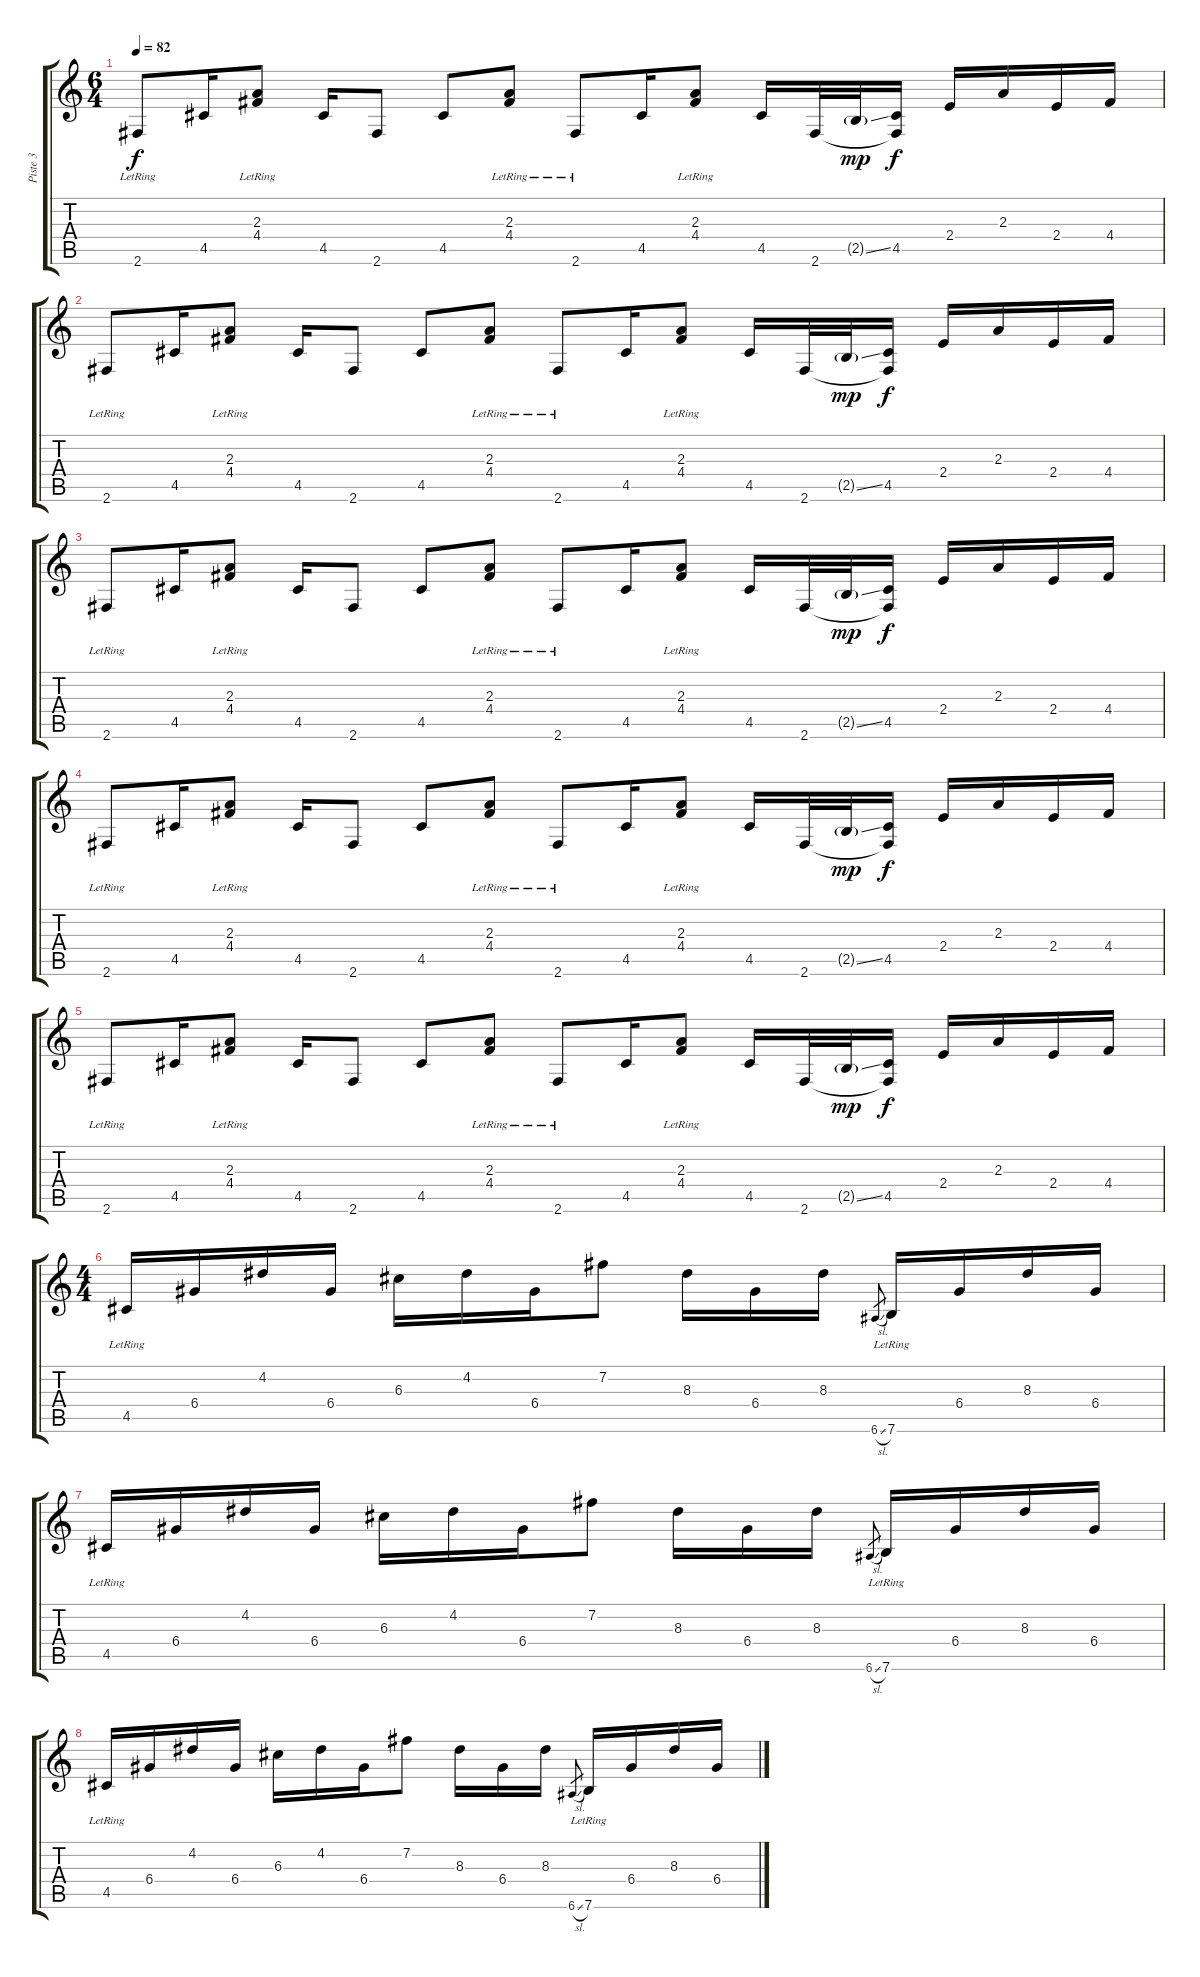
\track ("Piste 3" "Piste 3") {instrument electricguitarjazz}
\staff {score tabs}
\tuning (E4 B3 G3 D3 A2 E2) {hide}
\ts (6 4)
\tempo 82
\clef g2
\ks c
2.6{lr}.8{dy f} 4.5.16 (2.3{lr} 4.4{lr}).8 4.5.16 2.6.8 4.5.8 (2.3{lr} 4.4{lr}).8 2.6{lr}.8 4.5.16 (2.3{lr} 4.4{lr}).8 4.5.16 2.6.32 2.5{ss g}.32{dy mp} (4.5 2.6{t}).16{dy f} 2.4.16 2.3.16 2.4.16 4.4.16 |
2.6{lr}.8 4.5.16 (2.3{lr} 4.4{lr}).8 4.5.16 2.6.8 4.5.8 (2.3{lr} 4.4{lr}).8 2.6{lr}.8 4.5.16 (2.3{lr} 4.4{lr}).8 4.5.16 2.6.32 2.5{ss g}.32{dy mp} (4.5 2.6{t}).16{dy f} 2.4.16 2.3.16 2.4.16 4.4.16 |
2.6{lr}.8 4.5.16 (2.3{lr} 4.4{lr}).8 4.5.16 2.6.8 4.5.8 (2.3{lr} 4.4{lr}).8 2.6{lr}.8 4.5.16 (2.3{lr} 4.4{lr}).8 4.5.16 2.6.32 2.5{ss g}.32{dy mp} (4.5 2.6{t}).16{dy f} 2.4.16 2.3.16 2.4.16 4.4.16 |
2.6{lr}.8 4.5.16 (2.3{lr} 4.4{lr}).8 4.5.16 2.6.8 4.5.8 (2.3{lr} 4.4{lr}).8 2.6{lr}.8 4.5.16 (2.3{lr} 4.4{lr}).8 4.5.16 2.6.32 2.5{ss g}.32{dy mp} (4.5 2.6{t}).16{dy f} 2.4.16 2.3.16 2.4.16 4.4.16 |
2.6{lr}.8 4.5.16 (2.3{lr} 4.4{lr}).8 4.5.16 2.6.8 4.5.8 (2.3{lr} 4.4{lr}).8 2.6{lr}.8 4.5.16 (2.3{lr} 4.4{lr}).8 4.5.16 2.6.32 2.5{ss g}.32{dy mp} (4.5 2.6{t}).16{dy f} 2.4.16 2.3.16 2.4.16 4.4.16 |
\ts (4 4)
4.5{lr}.16 6.4.16 4.2.16 6.4.16 6.3.16 4.2.16 6.4.16 7.2.8 8.3.16 6.4.16 8.3.16 6.6{sl}.8{gr} 7.6{lr}.16 6.4.16 8.3.16 6.4.16 |
4.5{lr}.16 6.4.16 4.2.16 6.4.16 6.3.16 4.2.16 6.4.16 7.2.8 8.3.16 6.4.16 8.3.16 6.6{sl}.8{gr} 7.6{lr}.16 6.4.16 8.3.16 6.4.16 |
4.5{lr}.16 6.4.16 4.2.16 6.4.16 6.3.16 4.2.16 6.4.16 7.2.8 8.3.16 6.4.16 8.3.16 6.6{sl}.8{gr} 7.6{lr}.16 6.4.16 8.3.16 6.4.16
